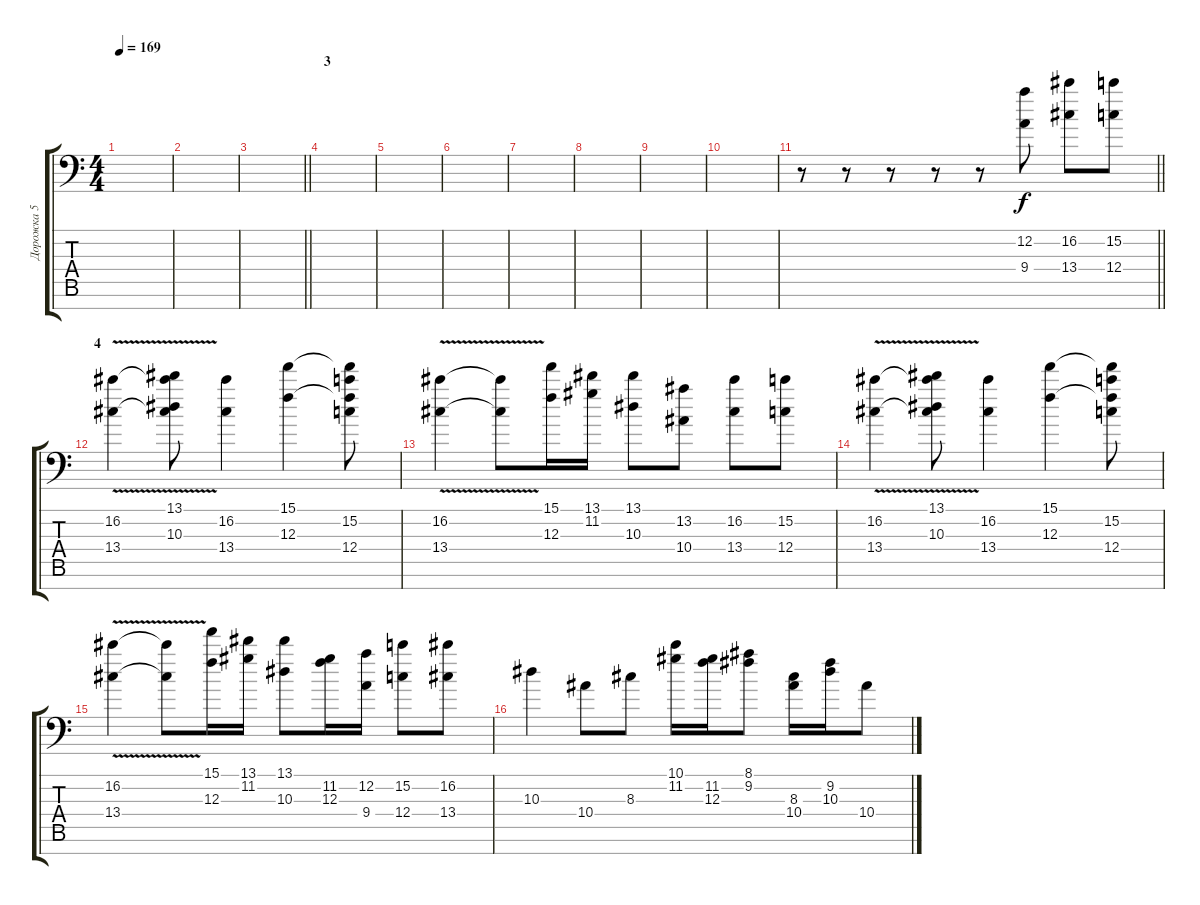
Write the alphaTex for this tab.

\track ("Дорожка 5" "Дорожка 5") {instrument overdrivenguitar}
\staff {score tabs}
\tuning (D4 A3 F3 C3 G2 D2 A1) {hide}
\ts (4 4)
\tempo 169
\clef f4
\ks c
|
|
\barLineRight lightlight
|
\section ("" "3")
|
|
|
|
|
|
|
\barLineRight lightlight
r.8{volume 12} r.8 r.8 r.8 r.8 (12.2 9.4).8 (16.2 13.4).8 (15.2 12.4).8 |
\section ("" "4")
(16.2 13.4{v}).4 (13.1 16.2{t} 10.3 13.4{t}).8 (16.2 13.4).4 (15.1 12.3).4 (15.1{t} 15.2 12.3{t} 12.4).8 |
(16.2 13.4{v}).4 (16.2{t} 13.4{t}).8 (15.1 12.3).16 (13.1 11.2).16 (13.1 10.3).8 (13.2 10.4).8 (16.2 13.4).8 (15.2 12.4).8 |
(16.2 13.4{v}).4 (13.1 16.2{t} 10.3 13.4{t}).8 (16.2 13.4).4 (15.1 12.3).4 (15.1{t} 15.2 12.3{t} 12.4).8 |
(16.2 13.4{v}).4 (16.2{t} 13.4{t}).8 (15.1 12.3).16 (13.1 11.2).16 (13.1 10.3).8 (11.2 12.3).16 (12.2 9.4).16 (15.2 12.4).8 (16.2 13.4).8 |
10.3.4 10.4.8 8.3.8 (10.1 11.2).16 (11.2 12.3).16 (8.1 9.2).8 (8.3 10.4).16 (9.2 10.3).16 10.4.8
